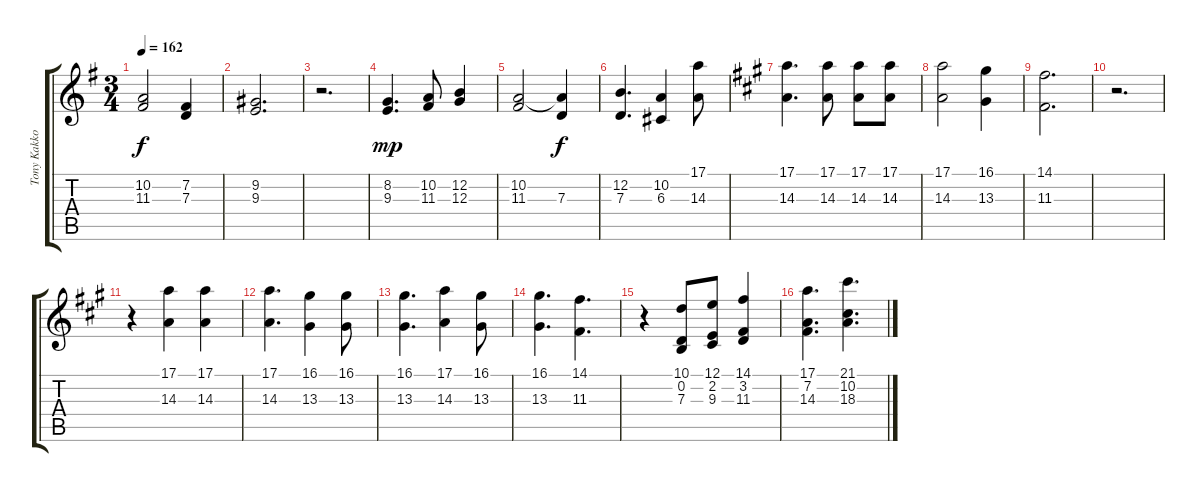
\track ("Tony Kakko (Vocals)" "Tony Kakko") {instrument lead6voice}
\staff {score tabs}
\tuning (E4 B3 G3 D3 A2 E2) {hide}
\ts (3 4)
\tempo 162
\clef g2
\ks g
(10.2 11.3).2{dy f} (7.2 7.3).4 |
(9.2 9.3).2{d} |
r.2{d} |
(8.2 9.3).4{d dy mp} (10.2 11.3).8 (12.2 12.3).4 |
(10.2 11.3).2 (10.2{t} 7.3).4{dy f} |
(12.2 7.3).4{d} (10.2 6.3).4 (17.1 14.3).8 |
\ks a
(17.1 14.3).4{d} (17.1 14.3).8 (17.1 14.3).8 (17.1 14.3).8 |
(17.1 14.3).2 (16.1 13.3).4 |
(14.1 11.3).2{d} |
r.2{d} |
r.4 (17.1 14.3).4 (17.1 14.3).4 |
(17.1 14.3).4{d} (16.1 13.3).4 (16.1 13.3).8 |
(16.1 13.3).4{d} (17.1 14.3).4 (16.1 13.3).8 |
(16.1 13.3).4{d} (14.1 11.3).4{d} |
r.4 (10.1 0.2 7.3).8 (12.1 2.2 9.3).8 (14.1 3.2 11.3).4 |
(17.1 7.2 14.3).4{d} (21.1 10.2 18.3).4{d}
